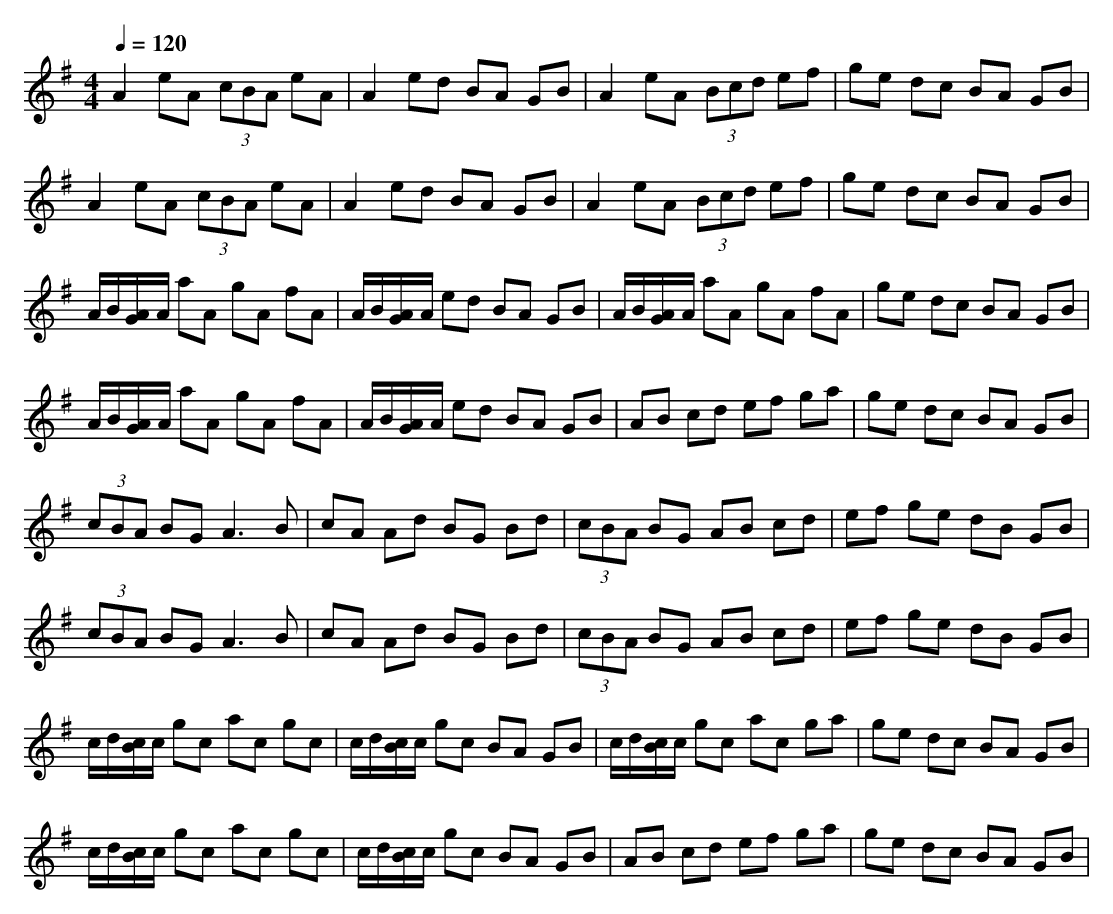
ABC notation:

X:1
T:
M: 4/4
L: 1/8
Q:1/4=120
K:G % 1 sharps
A2 eA (3cBA eA|A2 ed BA GB|A2 eA (3Bcd ef|ge dc BA GB|
A2 eA (3cBA eA|A2 ed BA GB|A2 eA (3Bcd ef|ge dc BA GB|
A/2B/2[A/2G/2]A/2 aA gA fA|A/2B/2[A/2G/2]A/2 ed BA GB|A/2B/2[A/2G/2]A/2 aA gA fA|ge dc BA GB|
A/2B/2[A/2G/2]A/2 aA gA fA|A/2B/2[A/2G/2]A/2 ed BA GB|AB cd ef ga|ge dc BA GB|
(3cBA BG2<A2B|cA Ad BG Bd|(3cBA BG AB cd|ef ge dB GB|
(3cBA BG2<A2B|cA Ad BG Bd|(3cBA BG AB cd|ef ge dB GB|
c/2d/2[c/2B/2]c/2 gc ac gc|c/2d/2[c/2B/2]c/2 gc BA GB|c/2d/2[c/2B/2]c/2 gc ac ga|ge dc BA GB|
c/2d/2[c/2B/2]c/2 gc ac gc|c/2d/2[c/2B/2]c/2 gc BA GB|AB cd ef ga|ge dc BA GB|
